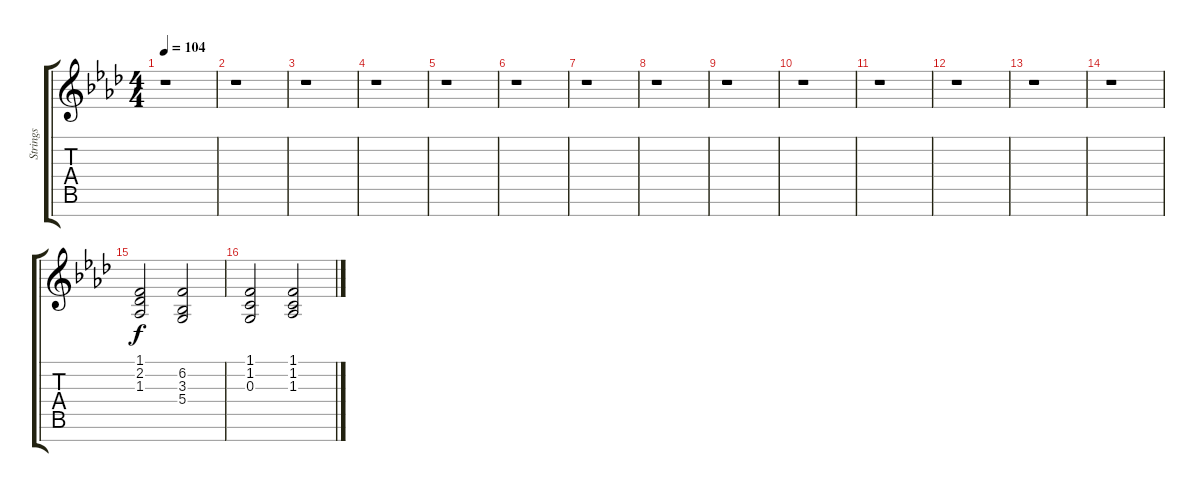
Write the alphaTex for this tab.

\track ("Strings" "Strings") {instrument stringensemble2}
\staff {score tabs}
\tuning (E4 B3 G3 D3 A2 E2 B1) {hide}
\ts (4 4)
\tempo 104
\clef g2
\ks ab
r.1{dy f} |
r.1 |
r.1 |
r.1 |
r.1 |
r.1 |
r.1 |
r.1 |
r.1 |
r.1 |
r.1 |
r.1 |
r.1 |
r.1 |
(1.1 2.2 1.3).2 (6.2 3.3 5.4).2 |
(1.1 1.2 0.3).2 (1.1 1.2 1.3).2
